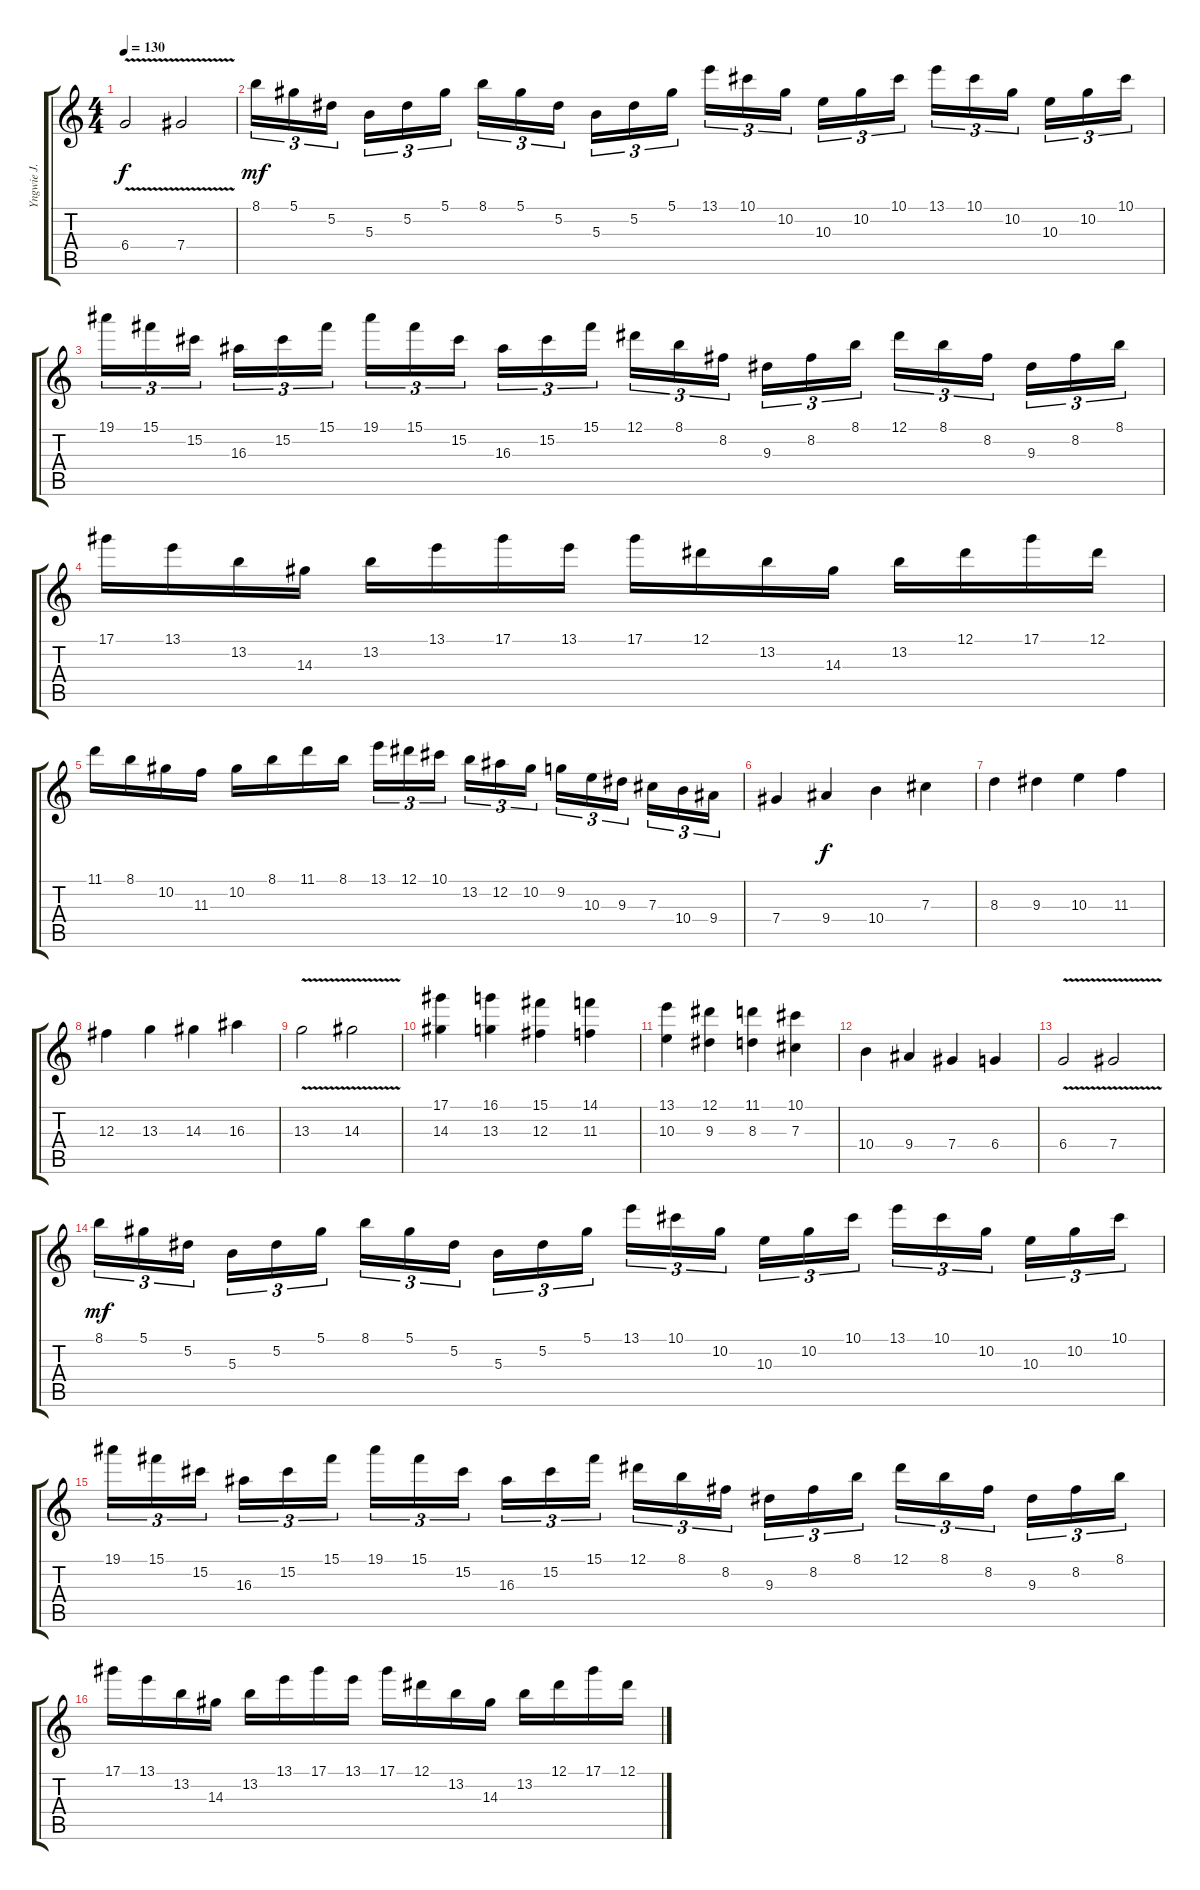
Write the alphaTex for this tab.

\track ("Yngwie J. Malmsteen" "Yngwie J. ") {instrument overdrivenguitar}
\staff {score tabs}
\tuning (Eb4 Bb3 Gb3 Db3 Ab2 Eb2) {hide}
\ts (4 4)
\tempo 130
\clef g2
\ks c
6.4{v}.2{dy f} 7.4{v}.2 |
8.1.16{tu (3 2) dy mf} 5.1.16{tu (3 2)} 5.2.16{tu (3 2) beam splitsecondary} 5.3.16{tu (3 2)} 5.2.16{tu (3 2)} 5.1.16{tu (3 2)} 8.1.16{tu (3 2)} 5.1.16{tu (3 2)} 5.2.16{tu (3 2) beam splitsecondary} 5.3.16{tu (3 2)} 5.2.16{tu (3 2)} 5.1.16{tu (3 2)} 13.1.16{tu (3 2)} 10.1.16{tu (3 2)} 10.2.16{tu (3 2) beam splitsecondary} 10.3.16{tu (3 2)} 10.2.16{tu (3 2)} 10.1.16{tu (3 2)} 13.1.16{tu (3 2)} 10.1.16{tu (3 2)} 10.2.16{tu (3 2) beam splitsecondary} 10.3.16{tu (3 2)} 10.2.16{tu (3 2)} 10.1.16{tu (3 2)} |
19.1.16{tu (3 2)} 15.1.16{tu (3 2)} 15.2.16{tu (3 2) beam splitsecondary} 16.3.16{tu (3 2)} 15.2.16{tu (3 2)} 15.1.16{tu (3 2)} 19.1.16{tu (3 2)} 15.1.16{tu (3 2)} 15.2.16{tu (3 2) beam splitsecondary} 16.3.16{tu (3 2)} 15.2.16{tu (3 2)} 15.1.16{tu (3 2)} 12.1.16{tu (3 2)} 8.1.16{tu (3 2)} 8.2.16{tu (3 2) beam splitsecondary} 9.3.16{tu (3 2)} 8.2.16{tu (3 2)} 8.1.16{tu (3 2)} 12.1.16{tu (3 2)} 8.1.16{tu (3 2)} 8.2.16{tu (3 2) beam splitsecondary} 9.3.16{tu (3 2)} 8.2.16{tu (3 2)} 8.1.16{tu (3 2)} |
17.1.16 13.1.16 13.2.16 14.3.16 13.2.16 13.1.16 17.1.16 13.1.16 17.1.16 12.1.16 13.2.16 14.3.16 13.2.16 12.1.16 17.1.16 12.1.16 |
11.1.16 8.1.16 10.2.16 11.3.16 10.2.16 8.1.16 11.1.16 8.1.16 13.1.16{tu (3 2)} 12.1.16{tu (3 2)} 10.1.16{tu (3 2) beam splitsecondary} 13.2.16{tu (3 2)} 12.2.16{tu (3 2)} 10.2.16{tu (3 2)} 9.2.16{tu (3 2)} 10.3.16{tu (3 2)} 9.3.16{tu (3 2) beam splitsecondary} 7.3.16{tu (3 2)} 10.4.16{tu (3 2)} 9.4.16{tu (3 2)} |
7.4.4 9.4.4{dy f} 10.4.4 7.3.4 |
8.3.4 9.3.4 10.3.4 11.3.4 |
12.3.4 13.3.4 14.3.4 16.3.4 |
13.3{v}.2 14.3{v}.2 |
(17.1 14.3).4 (16.1 13.3).4 (15.1 12.3).4 (14.1 11.3).4 |
(13.1 10.3).4 (12.1 9.3).4 (11.1 8.3).4 (10.1 7.3).4 |
10.4.4 9.4.4 7.4.4 6.4.4 |
6.4{v}.2 7.4{v}.2 |
8.1.16{tu (3 2) dy mf} 5.1.16{tu (3 2)} 5.2.16{tu (3 2) beam splitsecondary} 5.3.16{tu (3 2)} 5.2.16{tu (3 2)} 5.1.16{tu (3 2)} 8.1.16{tu (3 2)} 5.1.16{tu (3 2)} 5.2.16{tu (3 2) beam splitsecondary} 5.3.16{tu (3 2)} 5.2.16{tu (3 2)} 5.1.16{tu (3 2)} 13.1.16{tu (3 2)} 10.1.16{tu (3 2)} 10.2.16{tu (3 2) beam splitsecondary} 10.3.16{tu (3 2)} 10.2.16{tu (3 2)} 10.1.16{tu (3 2)} 13.1.16{tu (3 2)} 10.1.16{tu (3 2)} 10.2.16{tu (3 2) beam splitsecondary} 10.3.16{tu (3 2)} 10.2.16{tu (3 2)} 10.1.16{tu (3 2)} |
19.1.16{tu (3 2)} 15.1.16{tu (3 2)} 15.2.16{tu (3 2) beam splitsecondary} 16.3.16{tu (3 2)} 15.2.16{tu (3 2)} 15.1.16{tu (3 2)} 19.1.16{tu (3 2)} 15.1.16{tu (3 2)} 15.2.16{tu (3 2) beam splitsecondary} 16.3.16{tu (3 2)} 15.2.16{tu (3 2)} 15.1.16{tu (3 2)} 12.1.16{tu (3 2)} 8.1.16{tu (3 2)} 8.2.16{tu (3 2) beam splitsecondary} 9.3.16{tu (3 2)} 8.2.16{tu (3 2)} 8.1.16{tu (3 2)} 12.1.16{tu (3 2)} 8.1.16{tu (3 2)} 8.2.16{tu (3 2) beam splitsecondary} 9.3.16{tu (3 2)} 8.2.16{tu (3 2)} 8.1.16{tu (3 2)} |
17.1.16 13.1.16 13.2.16 14.3.16 13.2.16 13.1.16 17.1.16 13.1.16 17.1.16 12.1.16 13.2.16 14.3.16 13.2.16 12.1.16 17.1.16 12.1.16
